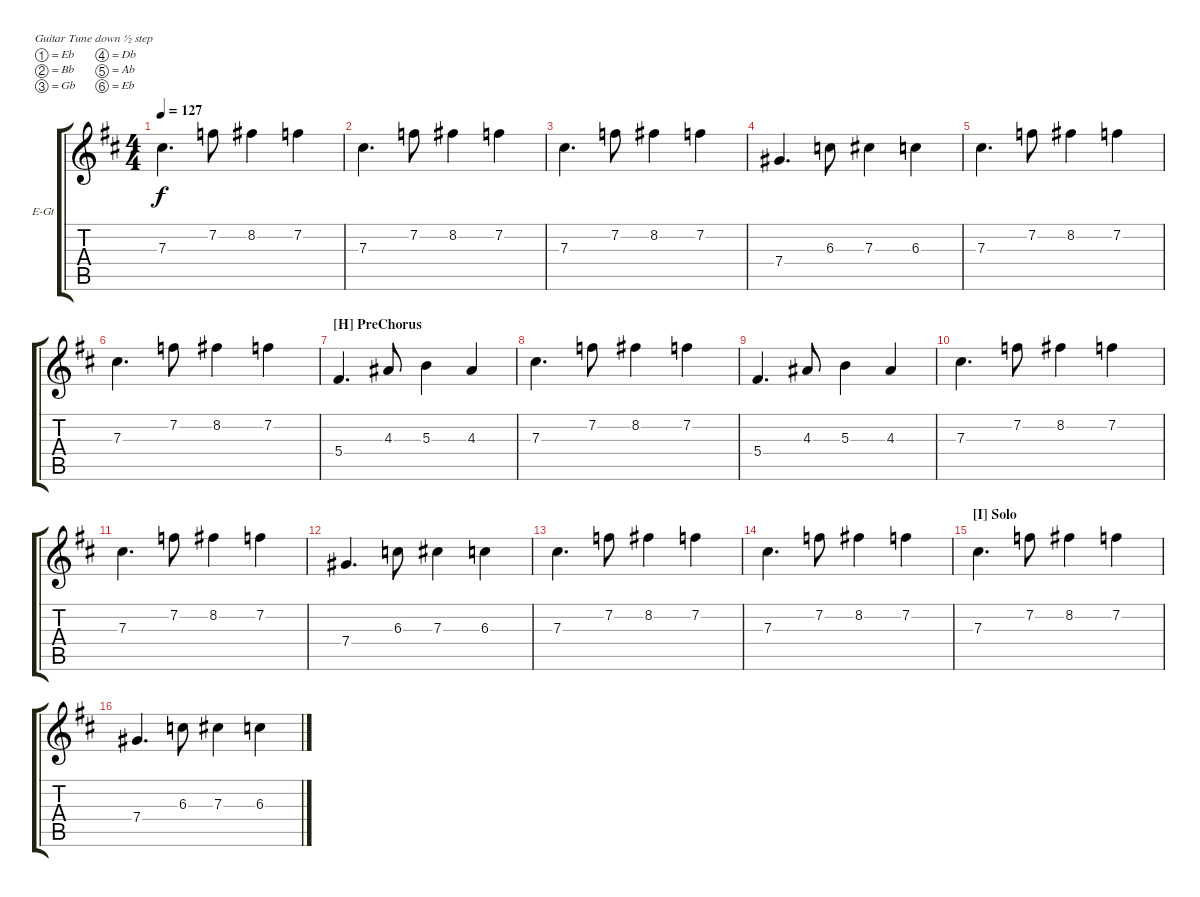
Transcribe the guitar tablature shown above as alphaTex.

\bracketExtendMode groupsimilarinstruments
\firstSystemTrackNameOrientation horizontal
\otherSystemsTrackNameOrientation horizontal
\track ("Guitar 1" "E-Gt") {instrument distortionguitar}
\staff {score tabs}
\tuning (Eb4 Bb3 Gb3 Db3 Ab2 Eb2)
\ts (4 4)
\tempo 127
\clef g2
\scale
1.06305
\ks d
7.3.4{d dy f} 7.2.8 8.2.4 7.2.4 |
\scale
0.936948 7.3.4{d} 7.2.8 8.2.4 7.2.4 |
\scale
1.06305 7.3.4{d} 7.2.8 8.2.4 7.2.4 |
\scale
0.936948 7.4.4{d} 6.3.8 7.3.4 6.3.4 |
\scale
1.06305 7.3.4{d} 7.2.8 8.2.4 7.2.4 |
\scale
0.936948 7.3.4{d} 7.2.8 8.2.4 7.2.4 |
\section ("H" "PreChorus")
\scale
1.06305 5.4.4{d} 4.3.8 5.3.4 4.3.4 |
\scale
0.936948 7.3.4{d} 7.2.8 8.2.4 7.2.4 |
\scale
1.06305 5.4.4{d} 4.3.8 5.3.4 4.3.4 |
\scale
0.936948 7.3.4{d} 7.2.8 8.2.4 7.2.4 |
\scale
1.06305 7.3.4{d} 7.2.8 8.2.4 7.2.4 |
\scale
0.936948 7.4.4{d} 6.3.8 7.3.4 6.3.4 |
\scale
1.06305 7.3.4{d} 7.2.8 8.2.4 7.2.4 |
\scale
0.936948 7.3.4{d} 7.2.8 8.2.4 7.2.4 |
\section ("I" "Solo")
\scale
1.06305 7.3.4{d} 7.2.8 8.2.4 7.2.4 |
\scale
0.936948 7.4.4{d} 6.3.8 7.3.4 6.3.4
